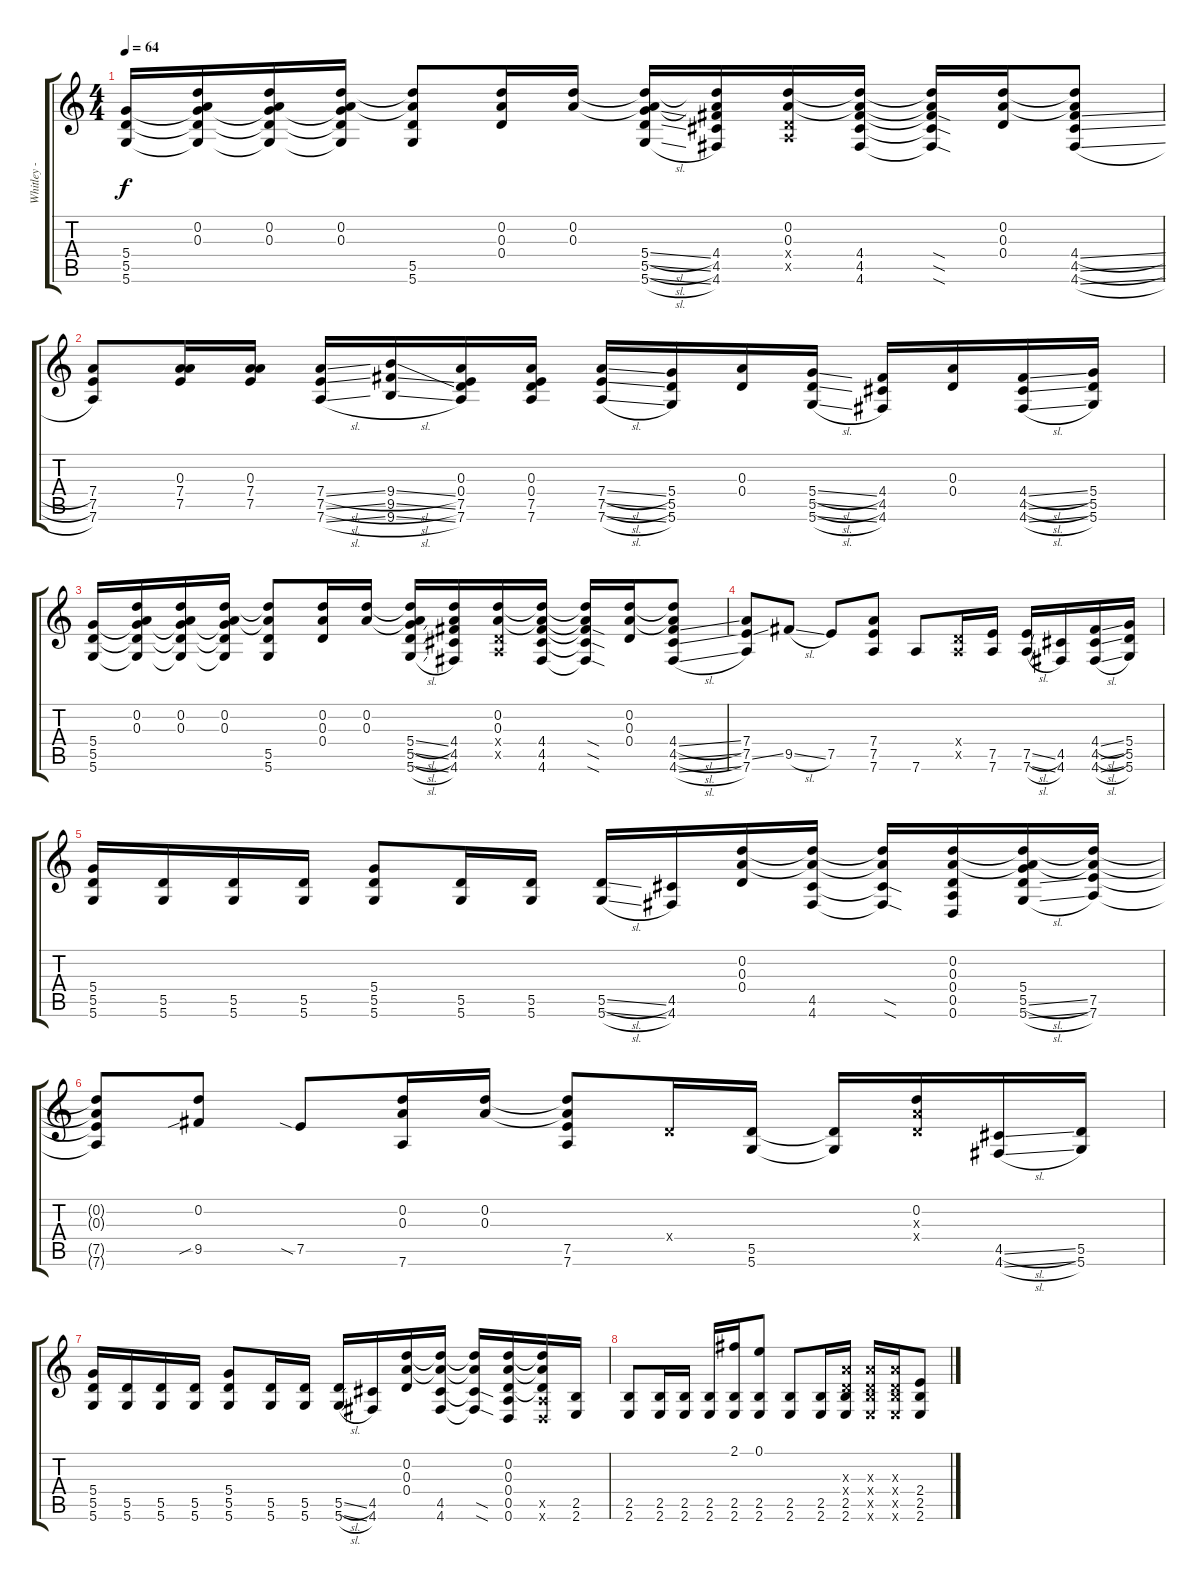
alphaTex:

\track ("Whitley - DADADE" "Whitley - ") {instrument acousticguitarsteel}
\staff {score tabs}
\tuning (E4 D4 A3 D3 A2 D2) {hide}
\ts (4 4)
\tempo 64
\clef g2
\ks c
(5.4 5.5 5.6).16{dy f} (0.2 0.3 5.4{t} 5.5{t} 5.6{t}).16 (0.2 0.3 5.4{t} 5.5{t} 5.6{t}).16 (0.2 0.3 5.4{t} 5.5{t} 5.6{t}).16 (0.2{t} 0.3{t} 5.5 5.6).8 (0.2 0.3 0.4).16 (0.2 0.3).16 (0.2{t} 0.3{t} 5.4{sl} 5.5{sl} 5.6{sl}).16 (0.2{t} 0.3{t} 4.4 4.5 4.6).16 (0.2 0.3 0.4{x} 0.5{x}).16 (0.2{t} 0.3{t} 4.4 4.5 4.6).16 (0.2{t} 0.3{t} 4.4{sod t} 4.5{sod t} 4.6{sod t}).16 (0.2 0.3 0.4).16 (0.2{t} 0.3{t} 4.4{sl} 4.5{sl} 4.6{sl}).8 |
(7.4 7.5 7.6).8 (0.3 7.4 7.5).16 (0.3 7.4 7.5).16 (7.4{sl} 7.5{sl} 7.6{sl}).16 (9.4{sl} 9.5{sl} 9.6{sl}).16 (0.3 0.4 7.5 7.6).16 (0.3 0.4 7.5 7.6).16 (7.4{sl} 7.5{sl} 7.6{sl}).16 (5.4 5.5 5.6).16 (0.3 0.4).16 (5.4{sl} 5.5{sl} 5.6{sl}).16 (4.4 4.5 4.6).16 (0.3 0.4).16 (4.4{sl} 4.5{sl} 4.6{sl}).16 (5.4 5.5 5.6).16 |
(5.4 5.5 5.6).16 (0.2 0.3 5.4{t} 5.5{t} 5.6{t}).16 (0.2 0.3 5.4{t} 5.5{t} 5.6{t}).16 (0.2 0.3 5.4{t} 5.5{t} 5.6{t}).16 (0.2{t} 0.3{t} 5.5 5.6).8 (0.2 0.3 0.4).16 (0.2 0.3).16 (0.2{t} 0.3{t} 5.4{sl} 5.5{sl} 5.6{sl}).16 (0.2{t} 0.3{t} 4.4 4.5 4.6).16 (0.2 0.3 0.4{x} 0.5{x}).16 (0.2{t} 0.3{t} 4.4 4.5 4.6).16 (0.2{t} 0.3{t} 4.4{sod t} 4.5{sod t} 4.6{sod t}).16 (0.2 0.3 0.4).16 (0.2{t} 0.3{t} 4.4{sl} 4.5{sl} 4.6{sl}).8 |
(7.4 7.5{ss} 7.6).8 9.5{sl}.8 7.5.8 (7.4 7.5 7.6).8 7.6.8 (0.4{x} 0.5{x}).16 (7.5 7.6).16 (7.5{sl} 7.6{sl}).16 (4.5 4.6).16 (4.4{sl} 4.5{sl} 4.6{sl}).16 (5.4 5.5 5.6).16 |
(5.4 5.5 5.6).16 (5.5 5.6).16 (5.5 5.6).16 (5.5 5.6).16 (5.4 5.5 5.6).8 (5.5 5.6).16 (5.5 5.6).16 (5.5{sl} 5.6{sl}).16 (4.5 4.6).16 (0.2 0.3 0.4).16 (0.2{t} 0.3{t} 4.5 4.6).16 (0.2{t} 0.3{t} 4.5{sod t} 4.6{sod t}).16 (0.2 0.3 0.4 0.5 0.6).16 (0.2{t} 0.3{t} 5.4 5.5{sl} 5.6{sl}).16 (0.2{t} 0.3{t} 7.5 7.6).16 |
(0.2{t} 0.3{t} 7.5{t} 7.6{t}).8 (0.2 9.5{sib}).8 7.5{sia}.8 (0.2 0.3 7.6).16 (0.2 0.3).16 (0.2{t} 0.3{t} 7.5 7.6).8 0.4{x}.16 (5.5 5.6).16 (5.5{t} 5.6{t}).16 (0.2 0.3{x} 0.4{x}).16 (4.5{sl} 4.6{sl}).16 (5.5 5.6).16 |
(5.4 5.5 5.6).16 (5.5 5.6).16 (5.5 5.6).16 (5.5 5.6).16 (5.4 5.5 5.6).8 (5.5 5.6).16 (5.5 5.6).16 (5.5{sl} 5.6{sl}).16 (4.5 4.6).16 (0.2 0.3 0.4).16 (0.2{t} 0.3{t} 4.5 4.6).16 (0.2{t} 0.3{t} 4.5{sod t} 4.6{sod t}).16 (0.2 0.3 0.4 0.5 0.6).16 (0.2{t} 0.3{t} 0.4{t} 0.5{x} 0.6{x}).16 (2.5 2.6).16 |
(2.5 2.6).8 (2.5 2.6).16 (2.5 2.6).16 (2.5 2.6).16 (2.1 2.5 2.6).16 (0.1 2.5 2.6).8 (2.5 2.6).8 (2.5 2.6).16 (0.3{x} 0.4{x} 2.5 2.6).16 (0.3{x} 0.4{x} 2.5{x} 2.6{x}).16 (0.3{x} 0.4{x} 2.5{x} 2.6{x}).16 (2.4{sl} 2.5{sl} 2.6{sl}).8
